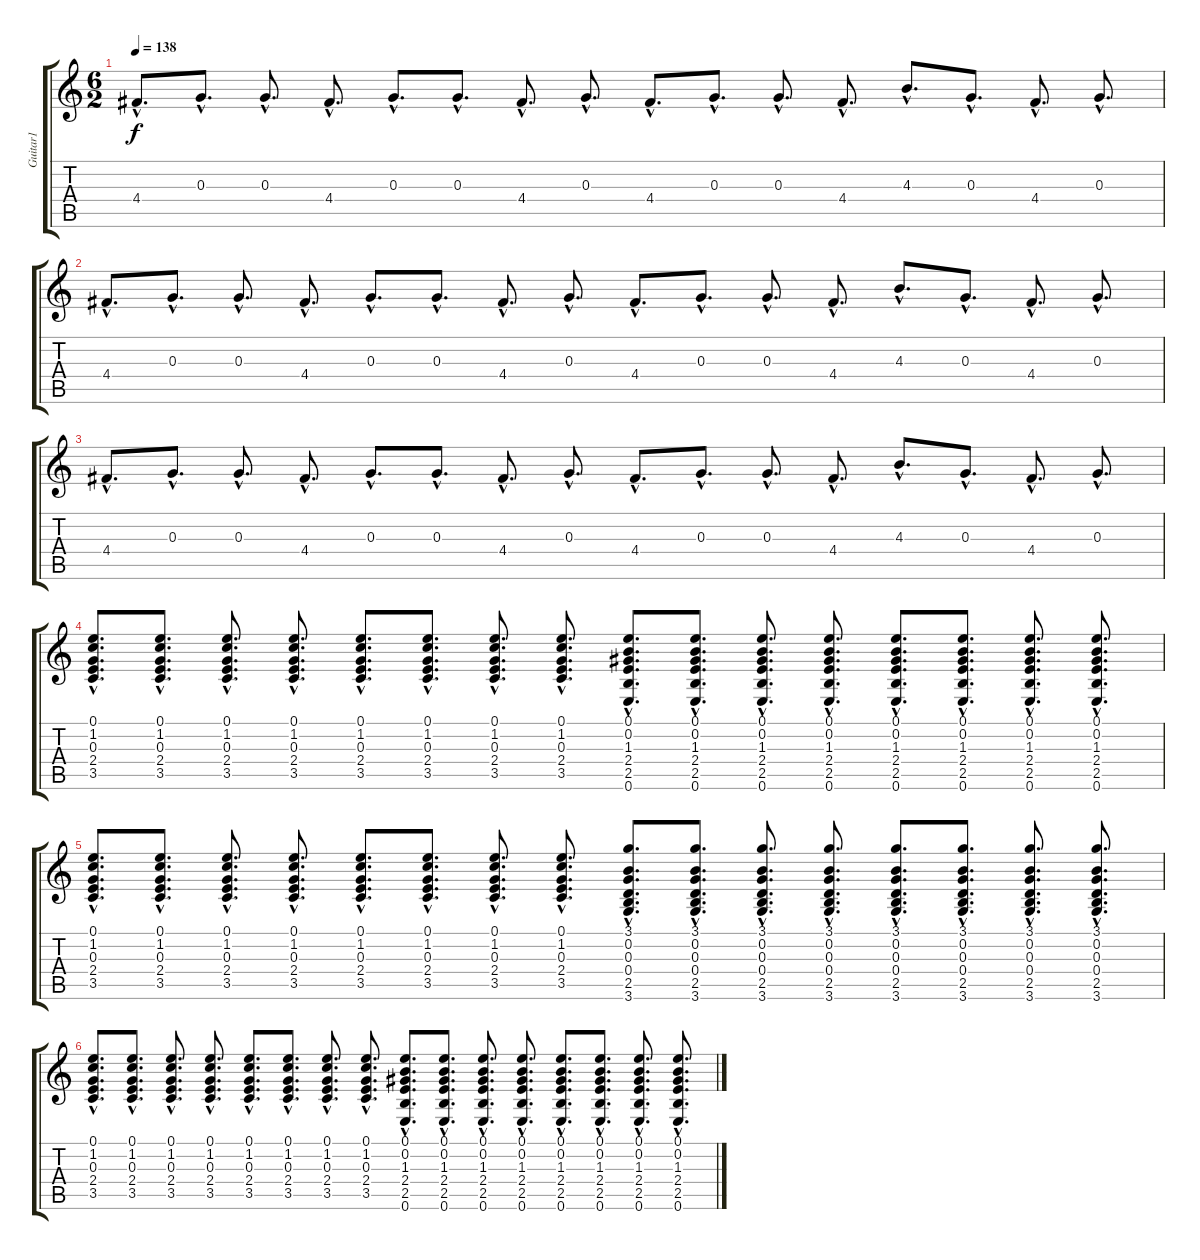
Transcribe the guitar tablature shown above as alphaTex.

\track ("Guitar1" "Guitar1") {instrument distortionguitar}
\staff {score tabs}
\tuning (E4 B3 G3 D3 A2 E2) {hide}
\ts (6 2)
\tempo 138
\clef g2
\ks c
4.4{hac}.8{d dy f} 0.3{hac}.8{d} 0.3{hac}.8{d} 4.4{hac}.8{d} 0.3{hac}.8{d} 0.3{hac}.8{d} 4.4{hac}.8{d} 0.3{hac}.8{d} 4.4{hac}.8{d} 0.3{hac}.8{d} 0.3{hac}.8{d} 4.4{hac}.8{d} 4.3{hac}.8{d} 0.3{hac}.8{d} 4.4{hac}.8{d} 0.3{hac}.8{d} |
4.4{hac}.8{d} 0.3{hac}.8{d} 0.3{hac}.8{d} 4.4{hac}.8{d} 0.3{hac}.8{d} 0.3{hac}.8{d} 4.4{hac}.8{d} 0.3{hac}.8{d} 4.4{hac}.8{d} 0.3{hac}.8{d} 0.3{hac}.8{d} 4.4{hac}.8{d} 4.3{hac}.8{d} 0.3{hac}.8{d} 4.4{hac}.8{d} 0.3{hac}.8{d} |
4.4{hac}.8{d} 0.3{hac}.8{d} 0.3{hac}.8{d} 4.4{hac}.8{d} 0.3{hac}.8{d} 0.3{hac}.8{d} 4.4{hac}.8{d} 0.3{hac}.8{d} 4.4{hac}.8{d} 0.3{hac}.8{d} 0.3{hac}.8{d} 4.4{hac}.8{d} 4.3{hac}.8{d} 0.3{hac}.8{d} 4.4{hac}.8{d} 0.3{hac}.8{d} |
(0.1{hac} 1.2{hac} 0.3{hac} 2.4{hac} 3.5{hac}).8{d} (0.1{hac} 1.2{hac} 0.3{hac} 2.4{hac} 3.5{hac}).8{d} (0.1{hac} 1.2{hac} 0.3{hac} 2.4{hac} 3.5{hac}).8{d} (0.1{hac} 1.2{hac} 0.3{hac} 2.4{hac} 3.5{hac}).8{d} (0.1{hac} 1.2{hac} 0.3{hac} 2.4{hac} 3.5{hac}).8{d} (0.1{hac} 1.2{hac} 0.3{hac} 2.4{hac} 3.5{hac}).8{d} (0.1{hac} 1.2{hac} 0.3{hac} 2.4{hac} 3.5{hac}).8{d} (0.1{hac} 1.2{hac} 0.3{hac} 2.4{hac} 3.5{hac}).8{d} (0.1{hac} 0.2{hac} 1.3{hac} 2.4{hac} 2.5{hac} 0.6{hac}).8{d} (0.1{hac} 0.2{hac} 1.3{hac} 2.4{hac} 2.5{hac} 0.6{hac}).8{d} (0.1{hac} 0.2{hac} 1.3{hac} 2.4{hac} 2.5{hac} 0.6{hac}).8{d} (0.1{hac} 0.2{hac} 1.3{hac} 2.4{hac} 2.5{hac} 0.6{hac}).8{d} (0.1{hac} 0.2{hac} 1.3{hac} 2.4{hac} 2.5{hac} 0.6{hac}).8{d} (0.1{hac} 0.2{hac} 1.3{hac} 2.4{hac} 2.5{hac} 0.6{hac}).8{d} (0.1{hac} 0.2{hac} 1.3{hac} 2.4{hac} 2.5{hac} 0.6{hac}).8{d} (0.1{hac} 0.2{hac} 1.3{hac} 2.4{hac} 2.5{hac} 0.6{hac}).8{d} |
(0.1{hac} 1.2{hac} 0.3{hac} 2.4{hac} 3.5{hac}).8{d} (0.1{hac} 1.2{hac} 0.3{hac} 2.4{hac} 3.5{hac}).8{d} (0.1{hac} 1.2{hac} 0.3{hac} 2.4{hac} 3.5{hac}).8{d} (0.1{hac} 1.2{hac} 0.3{hac} 2.4{hac} 3.5{hac}).8{d} (0.1{hac} 1.2{hac} 0.3{hac} 2.4{hac} 3.5{hac}).8{d} (0.1{hac} 1.2{hac} 0.3{hac} 2.4{hac} 3.5{hac}).8{d} (0.1{hac} 1.2{hac} 0.3{hac} 2.4{hac} 3.5{hac}).8{d} (0.1{hac} 1.2{hac} 0.3{hac} 2.4{hac} 3.5{hac}).8{d} (3.1{hac} 0.2{hac} 0.3{hac} 0.4{hac} 2.5{hac} 3.6{hac}).8{d} (3.1{hac} 0.2{hac} 0.3{hac} 0.4{hac} 2.5{hac} 3.6{hac}).8{d} (3.1{hac} 0.2{hac} 0.3{hac} 0.4{hac} 2.5{hac} 3.6{hac}).8{d} (3.1{hac} 0.2{hac} 0.3{hac} 0.4{hac} 2.5{hac} 3.6{hac}).8{d} (3.1{hac} 0.2{hac} 0.3{hac} 0.4{hac} 2.5{hac} 3.6{hac}).8{d} (3.1{hac} 0.2{hac} 0.3{hac} 0.4{hac} 2.5{hac} 3.6{hac}).8{d} (3.1{hac} 0.2{hac} 0.3{hac} 0.4{hac} 2.5{hac} 3.6{hac}).8{d} (3.1{hac} 0.2{hac} 0.3{hac} 0.4{hac} 2.5{hac} 3.6{hac}).8{d} |
(0.1{hac} 1.2{hac} 0.3{hac} 2.4{hac} 3.5{hac}).8{d} (0.1{hac} 1.2{hac} 0.3{hac} 2.4{hac} 3.5{hac}).8{d} (0.1{hac} 1.2{hac} 0.3{hac} 2.4{hac} 3.5{hac}).8{d} (0.1{hac} 1.2{hac} 0.3{hac} 2.4{hac} 3.5{hac}).8{d} (0.1{hac} 1.2{hac} 0.3{hac} 2.4{hac} 3.5{hac}).8{d} (0.1{hac} 1.2{hac} 0.3{hac} 2.4{hac} 3.5{hac}).8{d} (0.1{hac} 1.2{hac} 0.3{hac} 2.4{hac} 3.5{hac}).8{d} (0.1{hac} 1.2{hac} 0.3{hac} 2.4{hac} 3.5{hac}).8{d} (0.1{hac} 0.2{hac} 1.3{hac} 2.4{hac} 2.5{hac} 0.6{hac}).8{d} (0.1{hac} 0.2{hac} 1.3{hac} 2.4{hac} 2.5{hac} 0.6{hac}).8{d} (0.1{hac} 0.2{hac} 1.3{hac} 2.4{hac} 2.5{hac} 0.6{hac}).8{d} (0.1{hac} 0.2{hac} 1.3{hac} 2.4{hac} 2.5{hac} 0.6{hac}).8{d} (0.1{hac} 0.2{hac} 1.3{hac} 2.4{hac} 2.5{hac} 0.6{hac}).8{d} (0.1{hac} 0.2{hac} 1.3{hac} 2.4{hac} 2.5{hac} 0.6{hac}).8{d} (0.1{hac} 0.2{hac} 1.3{hac} 2.4{hac} 2.5{hac} 0.6{hac}).8{d} (0.1{hac} 0.2{hac} 1.3{hac} 2.4{hac} 2.5{hac} 0.6{hac}).8{d}
